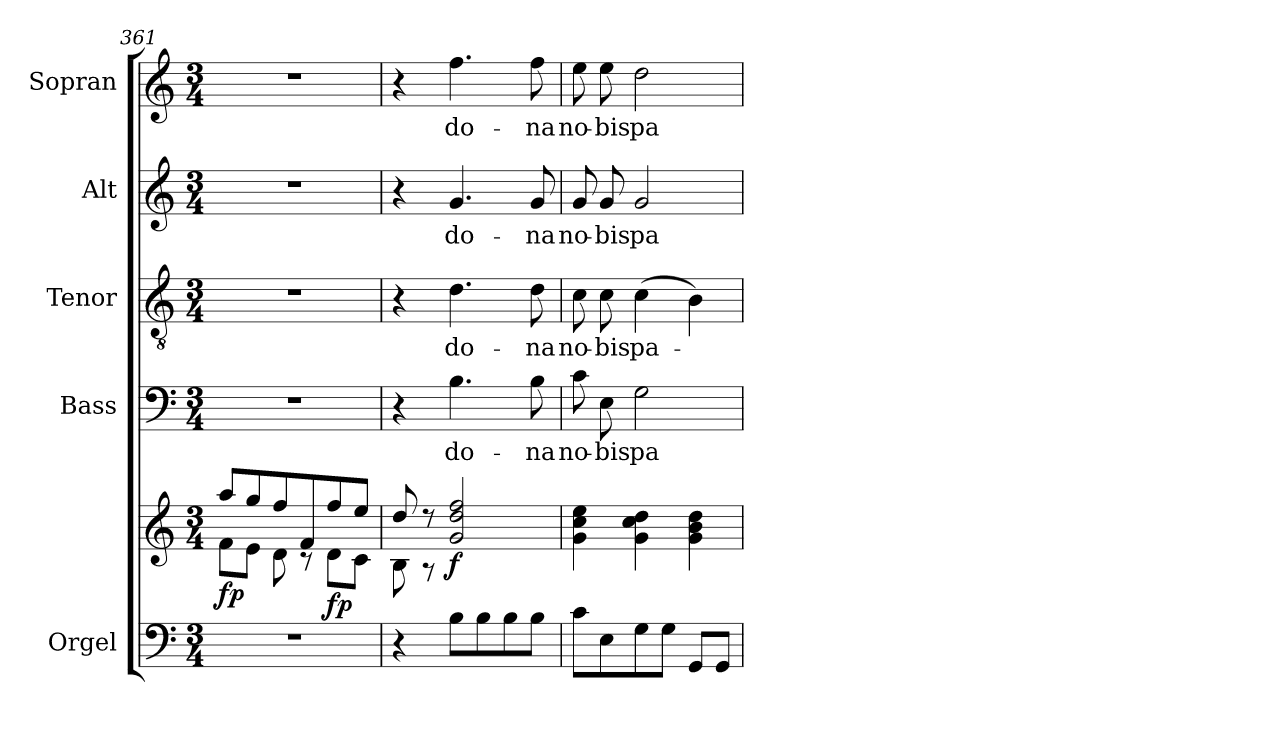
**kern	**kern	**dynam	**kern	**text	**kern	**text	**kern	**text	**kern	**text
*part5	*part5	*part5	*part4	*part4	*part3	*part3	*part2	*part2	*part1	*part1
*staff6	*staff5	*staff5/6	*staff4	*staff4	*staff3	*staff3	*staff2	*staff2	*staff1	*staff1
*I"Orgel	*	*	*I"Bass	*	*I"Tenor	*	*I"Alt	*	*I"Sopran	*
*	*	*	*I'B.	*	*I'T.	*	*I'A.	*	*I'S.	*
!!LO:PB:g=z
*clefF4	*clefG2	*	*clefF4	*	*clefGv2	*	*clefG2	*	*clefG2	*
*k[]	*k[]	*	*k[]	*	*k[]	*	*k[]	*	*k[]	*
*C:	*C:	*	*C:	*	*C:	*	*C:	*	*C:	*
*M3/4	*M3/4	*	*M3/4	*	*M3/4	*	*M3/4	*	*M3/4	*
=361	=361	=361	=361	=361	=361	=361	=361	=361	=361	=361
*	*^	*	*	*	*	*	*	*	*	*
!	!	!	!LO:DY:b	!	!	!	!	!	!	!	!
2.r	8aa/L	8f\L	fp	2.r	.	2.r	.	2.r	.	2.r	.
.	8gg/	8e\J	.	.	.	.	.	.	.	.	.
.	8ff/	8d\	.	.	.	.	.	.	.	.	.
.	8f/	8rc	.	.	.	.	.	.	.	.	.
!	!	!	!LO:DY:b	!	!	!	!	!	!	!	!
.	8ff/	8d\L	fp	.	.	.	.	.	.	.	.
.	8ee/J	8c\J	.	.	.	.	.	.	.	.	.
=362	=362	=362	=362	=362	=362	=362	=362	=362	=362	=362	=362
4r	8dd/	8B\	.	4r	.	4r	.	4r	.	4r	.
.	8r	8r	.	.	.	.	.	.	.	.	.
!	!	!	!LO:DY:b	!	!LO:LY:b	!	!LO:LY:b	!	!LO:LY:b	!	!LO:LY:b
8B\L	2g/ 2dd/ 2ff/	4ryy	f	4.B\	do-	4.d\	do-	4.g/	do-	4.ff\	do-
8B\	.	.	.	.	.	.	.	.	.	.	.
8B\	.	4ryy	.	.	.	.	.	.	.	.	.
!	!	!	!	!	!LO:LY:b	!	!LO:LY:b	!	!LO:LY:b	!	!LO:LY:b
8B\J	.	.	.	8B\	-na	8d\	-na	8g/	-na	8ff\	-na
*	*v	*v	*	*	*	*	*	*	*	*	*
=363	=363	=363	=363	=363	=363	=363	=363	=363	=363	=363
!	!	!	!	!LO:LY:b	!	!LO:LY:b	!	!LO:LY:b	!	!LO:LY:b
8c\L	4g\ 4cc\ 4ee\	.	8c\	no-	8c\	no-	8g/	no-	8ee\	no-
!	!	!	!	!LO:LY:b	!	!LO:LY:b	!	!LO:LY:b	!	!LO:LY:b
8E\	.	.	8E\	-bis	8c\	-bis	8g/	-bis	8ee\	-bis
!	!	!	!	!LO:LY:b	!	!LO:LY:b	!	!LO:LY:b	!	!LO:LY:b
8G\	4g\ 4cc\ 4dd\	.	2G\	pa-	(>4c\	pa-	2g/	pa-	2dd\	pa-
8G\J	.	.	.	.	.	.	.	.	.	.
8GG/L	4g\ 4b\ 4dd\	.	.	.	4B\)	.	.	.	.	.
8GG/J	.	.	.	.	.	.	.	.	.	.
=	=	=	=	=	=	=	=	=	=	=
*-	*-	*-	*-	*-	*-	*-	*-	*-	*-	*-
